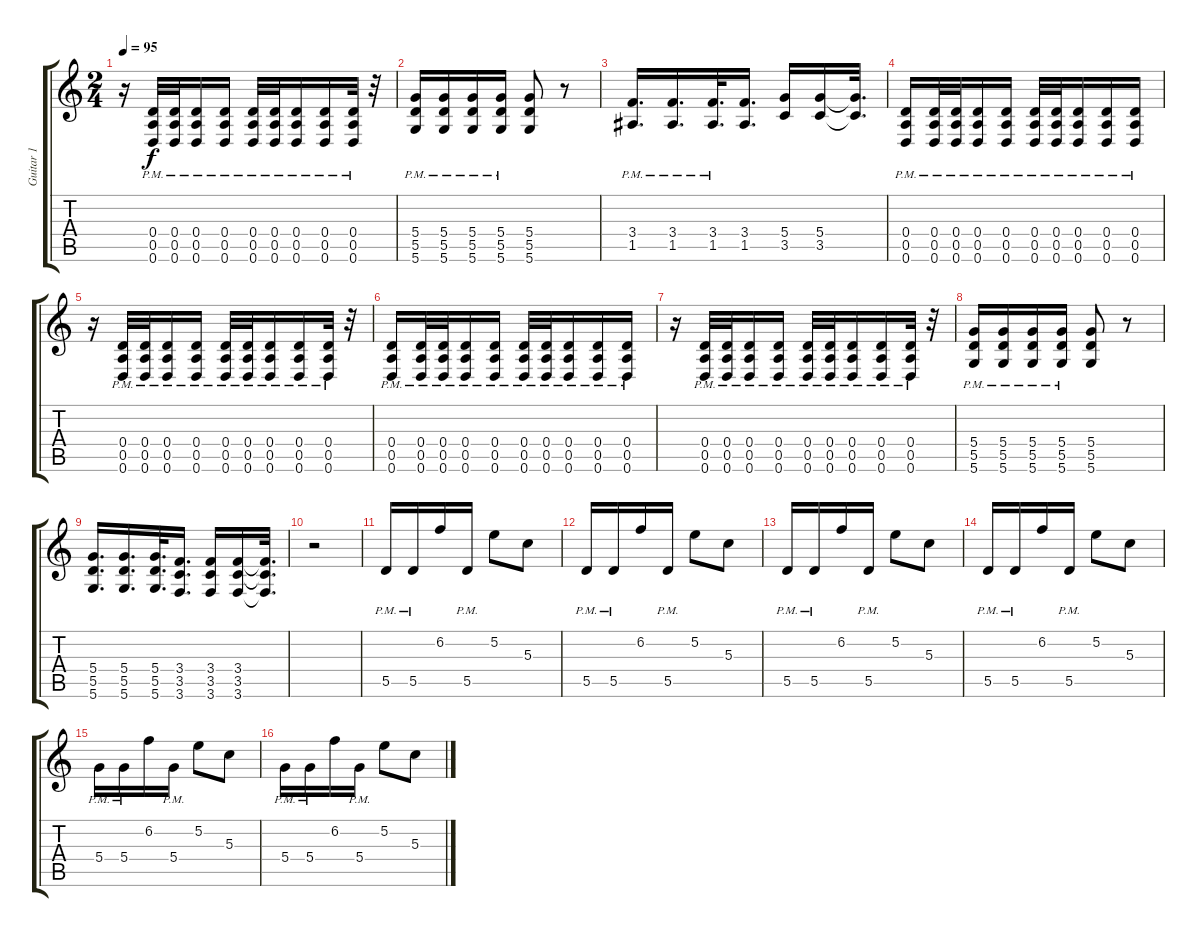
\track ("Guitar 1" "Guitar 1") {instrument distortionguitar}
\staff {score tabs}
\tuning (E4 B3 G3 D3 A2 D2) {hide}
\ts (2 4)
\tempo 95
\clef g2
\ks c
r.16{dy f} (0.4{pm} 0.5{pm} 0.6{pm}).32 (0.4{pm} 0.5{pm} 0.6{pm}).32 (0.4{pm} 0.5{pm} 0.6{pm}).16 (0.4{pm} 0.5{pm} 0.6{pm}).16 (0.4{pm} 0.5{pm} 0.6{pm}).32 (0.4{pm} 0.5{pm} 0.6{pm}).32 (0.4{pm} 0.5{pm} 0.6{pm}).16 (0.4{pm} 0.5{pm} 0.6{pm}).16 (0.4{pm} 0.5{pm} 0.6{pm}).32 r.32 |
(5.4{pm} 5.5{pm} 5.6{pm}).16 (5.4{pm} 5.5{pm} 5.6{pm}).16 (5.4{pm} 5.5{pm} 5.6{pm}).16 (5.4{pm} 5.5{pm} 5.6{pm}).16 (5.4 5.5 5.6).8 r.8 |
(3.4{pm} 1.5{pm}).16{d} (3.4{pm} 1.5{pm}).16{d} (3.4{pm} 1.5{pm}).32{d} (3.4 1.5).16{d} (5.4 3.5).16 (5.4 3.5).16 (5.4{t} 3.5{t}).32{d} |
(0.4{pm} 0.5{pm} 0.6{pm}).16 (0.4{pm} 0.5{pm} 0.6{pm}).32 (0.4{pm} 0.5{pm} 0.6{pm}).32 (0.4{pm} 0.5{pm} 0.6{pm}).16 (0.4{pm} 0.5{pm} 0.6{pm}).16 (0.4{pm} 0.5{pm} 0.6{pm}).32 (0.4{pm} 0.5{pm} 0.6{pm}).32 (0.4{pm} 0.5{pm} 0.6{pm}).16 (0.4{pm} 0.5{pm} 0.6{pm}).16 (0.4{pm} 0.5{pm} 0.6{pm}).16 |
r.16 (0.4{pm} 0.5{pm} 0.6{pm}).32 (0.4{pm} 0.5{pm} 0.6{pm}).32 (0.4{pm} 0.5{pm} 0.6{pm}).16 (0.4{pm} 0.5{pm} 0.6{pm}).16 (0.4{pm} 0.5{pm} 0.6{pm}).32 (0.4{pm} 0.5{pm} 0.6{pm}).32 (0.4{pm} 0.5{pm} 0.6{pm}).16 (0.4{pm} 0.5{pm} 0.6{pm}).16 (0.4{pm} 0.5{pm} 0.6{pm}).32 r.32 |
(0.4{pm} 0.5{pm} 0.6{pm}).16 (0.4{pm} 0.5{pm} 0.6{pm}).32 (0.4{pm} 0.5{pm} 0.6{pm}).32 (0.4{pm} 0.5{pm} 0.6{pm}).16 (0.4{pm} 0.5{pm} 0.6{pm}).16 (0.4{pm} 0.5{pm} 0.6{pm}).32 (0.4{pm} 0.5{pm} 0.6{pm}).32 (0.4 0.5{pm} 0.6{pm}).16 (0.4{pm} 0.5{pm} 0.6{pm}).16 (0.4{pm} 0.5{pm} 0.6{pm}).16 |
r.16 (0.4{pm} 0.5{pm} 0.6{pm}).32 (0.4{pm} 0.5{pm} 0.6{pm}).32 (0.4{pm} 0.5{pm} 0.6{pm}).16 (0.4{pm} 0.5{pm} 0.6{pm}).16 (0.4{pm} 0.5{pm} 0.6{pm}).32 (0.4{pm} 0.5{pm} 0.6{pm}).32 (0.4{pm} 0.5{pm} 0.6{pm}).16 (0.4{pm} 0.5{pm} 0.6{pm}).16 (0.4{pm} 0.5{pm} 0.6{pm}).32 r.32 |
(5.4{pm} 5.5{pm} 5.6{pm}).16 (5.4{pm} 5.5{pm} 5.6{pm}).16 (5.4{pm} 5.5{pm} 5.6{pm}).16 (5.4{pm} 5.5{pm} 5.6{pm}).16 (5.4 5.5 5.6).8 r.8 |
(5.4 5.5 5.6).16{d} (5.4 5.5 5.6).16{d} (5.4 5.5 5.6).32{d} (3.4 3.5 3.6).16{d} (3.4 3.5 3.6).16 (3.4 3.5 3.6).16 (3.4{t} 3.5{t} 3.6{t}).32{d} |
r.2 |
5.5{pm}.16 5.5{pm}.16 6.2.16 5.5{pm}.16 5.2.8 5.3.8 |
5.5{pm}.16 5.5{pm}.16 6.2.16 5.5{pm}.16 5.2.8 5.3.8 |
5.5{pm}.16 5.5{pm}.16 6.2.16 5.5{pm}.16 5.2.8 5.3.8 |
5.5{pm}.16 5.5{pm}.16 6.2.16 5.5{pm}.16 5.2.8 5.3.8 |
5.4{pm}.16 5.4{pm}.16 6.2.16 5.4{pm}.16 5.2.8 5.3.8 |
5.4{pm}.16 5.4{pm}.16 6.2.16 5.4{pm}.16 5.2.8 5.3.8
